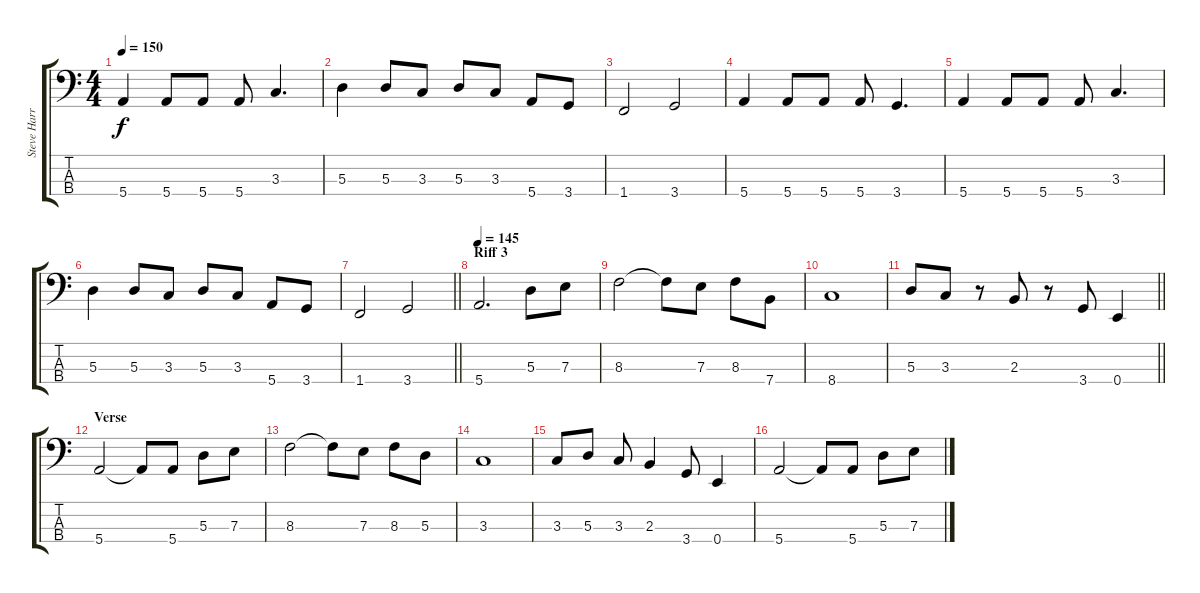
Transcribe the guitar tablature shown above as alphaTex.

\track ("Steve Harris" "Steve Harr") {instrument electricbassfinger}
\staff {score tabs}
\tuning (G2 D2 A1 E1) {hide}
\ts (4 4)
\tempo 150
\clef f4
\ks c
5.4.4{dy f} 5.4.8 5.4.8 5.4.8 3.3.4{d} |
5.3.4 5.3.8 3.3.8 5.3.8 3.3.8 5.4.8 3.4.8 |
1.4.2 3.4.2 |
5.4.4 5.4.8 5.4.8 5.4.8 3.4.4{d} |
5.4.4 5.4.8 5.4.8 5.4.8 3.3.4{d} |
5.3.4 5.3.8 3.3.8 5.3.8 3.3.8 5.4.8 3.4.8 |
\barLineRight lightlight
1.4.2 3.4.2 |
\section ("" "Riff 3")
\tempo 145
5.4.2{d} 5.3.8 7.3.8 |
8.3.2 8.3{t}.8 7.3.8 8.3.8 7.4.8 |
8.4.1 |
\barLineRight lightlight
5.3.8 3.3.8 r.8 2.3.8 r.8 3.4.8 0.4.4 |
\section ("" "Verse")
5.4.2 5.4{t}.8 5.4.8 5.3.8 7.3.8 |
8.3.2 8.3{t}.8 7.3.8 8.3.8 5.3.8 |
3.3.1 |
3.3.8 5.3.8 3.3.8 2.3.4 3.4.8 0.4.4 |
5.4.2 5.4{t}.8 5.4.8 5.3.8 7.3.8
